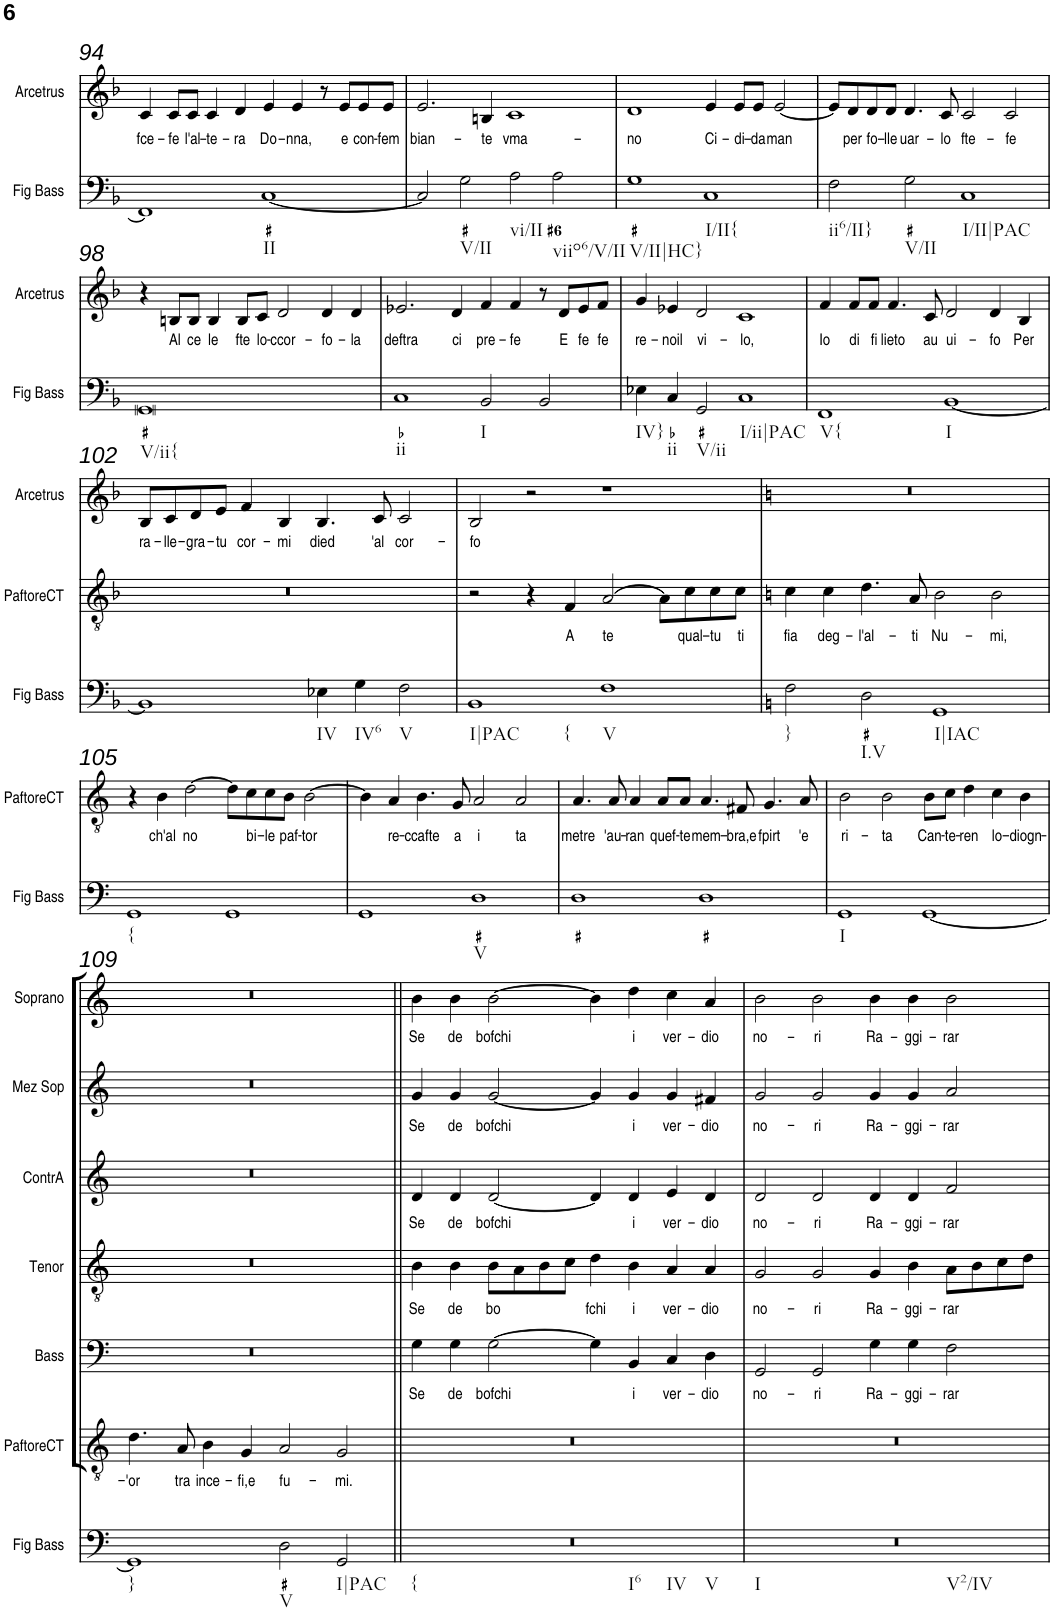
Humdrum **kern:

**kern	**kern	**text	**kern	**text	**kern	**text	**kern	**text	**kern	**text	**kern	**text	**kern	**text
*part8	*part7	*part7	*part6	*part6	*part5	*part5	*part4	*part4	*part3	*part3	*part2	*part2	*part1	*part1
*staff8	*staff7	*staff7	*staff6	*staff6	*staff5	*staff5	*staff4	*staff4	*staff3	*staff3	*staff2	*staff2	*staff1	*staff1
*I"Fig Bass	*I"Paftore del Coro	*	*I"Bass	*	*I"Tenor	*	*I"ContrA	*	*I"Mez Sop	*	*I"Soprano	*	*I"Arcetrus	*
*I'Fig Bass	*	*	*I'Bass	*	*I'Tenor	*	*I'ContrA	*	*I'Mez Sop	*	*I'Soprano	*	*I'Arcetrus	*
!!LO:PB:g=z
*clefF4	*clefGv2	*	*clefF4	*	*clefGv2	*	*clefG2	*	*clefG2	*	*clefG2	*	*clefG2	*
*k[b-]	*k[b-]	*	*k[b-]	*	*k[b-]	*	*k[b-]	*	*k[b-]	*	*k[b-]	*	*k[b-]	*
*M4/2	*M4/2	*	*M4/2	*	*M4/2	*	*M4/2	*	*M4/2	*	*M4/2	*	*M4/2	*
=94	=94	=94	=94	=94	=94	=94	=94	=94	=94	=94	=94	=94	=94	=94
!	!	!	!	!	!	!	!	!	!	!	!	!	!	!LO:LY:b
1FF]	0r	.	0r	.	0r	.	0r	.	0r	.	0r	.	4c/	fce-
!	!	!	!	!	!	!	!	!	!	!	!	!	!	!LO:LY:b
.	.	.	.	.	.	.	.	.	.	.	.	.	8c/L	-fe
!	!	!	!	!	!	!	!	!	!	!	!	!	!	!LO:LY:b
.	.	.	.	.	.	.	.	.	.	.	.	.	8c/J	l'al-
!	!	!	!	!	!	!	!	!	!	!	!	!	!	!LO:LY:b
.	.	.	.	.	.	.	.	.	.	.	.	.	4c/	-te-
!	!	!	!	!	!	!	!	!	!	!	!	!	!	!LO:LY:b
.	.	.	.	.	.	.	.	.	.	.	.	.	4d/	-ra
!LO:TX:b:t=II	!	!	!	!	!	!	!	!	!	!	!	!	!	!
!	!	!	!	!	!	!	!	!	!	!	!	!	!	!LO:LY:b
[1C	.	.	.	.	.	.	.	.	.	.	.	.	4e/	Do-
!	!	!	!	!	!	!	!	!	!	!	!	!	!	!LO:LY:b
.	.	.	.	.	.	.	.	.	.	.	.	.	4e/	-nna,
.	.	.	.	.	.	.	.	.	.	.	.	.	8r	.
!	!	!	!	!	!	!	!	!	!	!	!	!	!	!LO:LY:b
.	.	.	.	.	.	.	.	.	.	.	.	.	8e/L	e
!	!	!	!	!	!	!	!	!	!	!	!	!	!	!LO:LY:b
.	.	.	.	.	.	.	.	.	.	.	.	.	8e/	con-
!	!	!	!	!	!	!	!	!	!	!	!	!	!	!LO:LY:b
.	.	.	.	.	.	.	.	.	.	.	.	.	8e/J	-fem
=95	=95	=95	=95	=95	=95	=95	=95	=95	=95	=95	=95	=95	=95	=95
!	!	!	!	!	!	!	!	!	!	!	!	!	!	!LO:LY:b
2C/]	0r	.	0r	.	0r	.	0r	.	0r	.	0r	.	2.e/	bian-
!LO:TX:b:t=V/II	!	!	!	!	!	!	!	!	!	!	!	!	!	!
2G\	.	.	.	.	.	.	.	.	.	.	.	.	.	.
!	!	!	!	!	!	!	!	!	!	!	!	!	!	!LO:LY:b
.	.	.	.	.	.	.	.	.	.	.	.	.	4Bn/	-te
!LO:TX:b:t=vi/II	!	!	!	!	!	!	!	!	!	!	!	!	!	!
!	!	!	!	!	!	!	!	!	!	!	!	!	!	!LO:LY:b
2A\	.	.	.	.	.	.	.	.	.	.	.	.	1c	vma-
!LO:TX:b:t=viio6/V/II	!	!	!	!	!	!	!	!	!	!	!	!	!	!
2A\	.	.	.	.	.	.	.	.	.	.	.	.	.	.
=96	=96	=96	=96	=96	=96	=96	=96	=96	=96	=96	=96	=96	=96	=96
!LO:TX:b:t=V/II|HC}	!	!	!	!	!	!	!	!	!	!	!	!	!	!
!	!	!	!	!	!	!	!	!	!	!	!	!	!	!LO:LY:b
1G	0r	.	0r	.	0r	.	0r	.	0r	.	0r	.	1d	-no
!LO:TX:b:t=I/II{	!	!	!	!	!	!	!	!	!	!	!	!	!	!
!	!	!	!	!	!	!	!	!	!	!	!	!	!	!LO:LY:b
1C	.	.	.	.	.	.	.	.	.	.	.	.	4e/	Ci-
!	!	!	!	!	!	!	!	!	!	!	!	!	!	!LO:LY:b
.	.	.	.	.	.	.	.	.	.	.	.	.	8e/L	-di-
!	!	!	!	!	!	!	!	!	!	!	!	!	!	!LO:LY:b
.	.	.	.	.	.	.	.	.	.	.	.	.	8e/J	-da
!	!	!	!	!	!	!	!	!	!	!	!	!	!	!LO:LY:b
.	.	.	.	.	.	.	.	.	.	.	.	.	[2e/	man
=97	=97	=97	=97	=97	=97	=97	=97	=97	=97	=97	=97	=97	=97	=97
!LO:TX:b:t=ii6/II}	!	!	!	!	!	!	!	!	!	!	!	!	!	!
2F\	0r	.	0r	.	0r	.	0r	.	0r	.	0r	.	8e/L]	.
!	!	!	!	!	!	!	!	!	!	!	!	!	!	!LO:LY:b
.	.	.	.	.	.	.	.	.	.	.	.	.	8d/	per
!	!	!	!	!	!	!	!	!	!	!	!	!	!	!LO:LY:b
.	.	.	.	.	.	.	.	.	.	.	.	.	8d/	fo-
!	!	!	!	!	!	!	!	!	!	!	!	!	!	!LO:LY:b
.	.	.	.	.	.	.	.	.	.	.	.	.	8d/J	-lle
!LO:TX:b:t=V/II	!	!	!	!	!	!	!	!	!	!	!	!	!	!
!	!	!	!	!	!	!	!	!	!	!	!	!	!	!LO:LY:b
2G\	.	.	.	.	.	.	.	.	.	.	.	.	4.d/	uar-
!	!	!	!	!	!	!	!	!	!	!	!	!	!	!LO:LY:b
.	.	.	.	.	.	.	.	.	.	.	.	.	8c/	-lo
!LO:TX:b:t=I/II|PAC	!	!	!	!	!	!	!	!	!	!	!	!	!	!
!	!	!	!	!	!	!	!	!	!	!	!	!	!	!LO:LY:b
1C	.	.	.	.	.	.	.	.	.	.	.	.	2c/	fte-
!	!	!	!	!	!	!	!	!	!	!	!	!	!	!LO:LY:b
.	.	.	.	.	.	.	.	.	.	.	.	.	2c/	-fe
!!LO:LB:g=z
=98	=98	=98	=98	=98	=98	=98	=98	=98	=98	=98	=98	=98	=98	=98
!LO:TX:b:t=V/ii{	!	!	!	!	!	!	!	!	!	!	!	!	!	!
0GG	0r	.	0r	.	0r	.	0r	.	0r	.	0r	.	4r	.
!	!	!	!	!	!	!	!	!	!	!	!	!	!	!LO:LY:b
.	.	.	.	.	.	.	.	.	.	.	.	.	8Bn/L	Al
!	!	!	!	!	!	!	!	!	!	!	!	!	!	!LO:LY:b
.	.	.	.	.	.	.	.	.	.	.	.	.	8B/J	ce
!	!	!	!	!	!	!	!	!	!	!	!	!	!	!LO:LY:b
.	.	.	.	.	.	.	.	.	.	.	.	.	4B/	le
!	!	!	!	!	!	!	!	!	!	!	!	!	!	!LO:LY:b
.	.	.	.	.	.	.	.	.	.	.	.	.	8B/L	fte
!	!	!	!	!	!	!	!	!	!	!	!	!	!	!LO:LY:b
.	.	.	.	.	.	.	.	.	.	.	.	.	8c/J	lo-
!	!	!	!	!	!	!	!	!	!	!	!	!	!	!LO:LY:b
.	.	.	.	.	.	.	.	.	.	.	.	.	2d/	-ccor-
!	!	!	!	!	!	!	!	!	!	!	!	!	!	!LO:LY:b
.	.	.	.	.	.	.	.	.	.	.	.	.	4d/	-fo-
!	!	!	!	!	!	!	!	!	!	!	!	!	!	!LO:LY:b
.	.	.	.	.	.	.	.	.	.	.	.	.	4d/	-la
=99	=99	=99	=99	=99	=99	=99	=99	=99	=99	=99	=99	=99	=99	=99
!LO:TX:b:t=ii	!	!	!	!	!	!	!	!	!	!	!	!	!	!
!	!	!	!	!	!	!	!	!	!	!	!	!	!	!LO:LY:b
1C	0r	.	0r	.	0r	.	0r	.	0r	.	0r	.	2.e-X/	deftra
!	!	!	!	!	!	!	!	!	!	!	!	!	!	!LO:LY:b
.	.	.	.	.	.	.	.	.	.	.	.	.	4d/	ci
!LO:TX:b:t=I	!	!	!	!	!	!	!	!	!	!	!	!	!	!
!	!	!	!	!	!	!	!	!	!	!	!	!	!	!LO:LY:b
2BB-/	.	.	.	.	.	.	.	.	.	.	.	.	4f/	pre-
!	!	!	!	!	!	!	!	!	!	!	!	!	!	!LO:LY:b
.	.	.	.	.	.	.	.	.	.	.	.	.	4f/	-fe
2BB-/	.	.	.	.	.	.	.	.	.	.	.	.	8r	.
!	!	!	!	!	!	!	!	!	!	!	!	!	!	!LO:LY:b
.	.	.	.	.	.	.	.	.	.	.	.	.	8d/L	E
!	!	!	!	!	!	!	!	!	!	!	!	!	!	!LO:LY:b
.	.	.	.	.	.	.	.	.	.	.	.	.	8e-/	fe
!	!	!	!	!	!	!	!	!	!	!	!	!	!	!LO:LY:b
.	.	.	.	.	.	.	.	.	.	.	.	.	8f/J	fe
=100	=100	=100	=100	=100	=100	=100	=100	=100	=100	=100	=100	=100	=100	=100
!LO:TX:b:t=IV}	!	!	!	!	!	!	!	!	!	!	!	!	!	!
!	!	!	!	!	!	!	!	!	!	!	!	!	!	!LO:LY:b
4E-X\	0r	.	0r	.	0r	.	0r	.	0r	.	0r	.	4g/	re-
!LO:TX:b:t=ii	!	!	!	!	!	!	!	!	!	!	!	!	!	!
!	!	!	!	!	!	!	!	!	!	!	!	!	!	!LO:LY:b
4C/	.	.	.	.	.	.	.	.	.	.	.	.	4e-X/	-noil
!LO:TX:b:t=V/ii	!	!	!	!	!	!	!	!	!	!	!	!	!	!
!	!	!	!	!	!	!	!	!	!	!	!	!	!	!LO:LY:b
2GG/	.	.	.	.	.	.	.	.	.	.	.	.	2d/	vi-
!LO:TX:b:t=I/ii|PAC	!	!	!	!	!	!	!	!	!	!	!	!	!	!
!	!	!	!	!	!	!	!	!	!	!	!	!	!	!LO:LY:b
1C	.	.	.	.	.	.	.	.	.	.	.	.	1c	-lo,
=101	=101	=101	=101	=101	=101	=101	=101	=101	=101	=101	=101	=101	=101	=101
!LO:TX:b:t=V{	!	!	!	!	!	!	!	!	!	!	!	!	!	!
!	!	!	!	!	!	!	!	!	!	!	!	!	!	!LO:LY:b
1FF	0r	.	0r	.	0r	.	0r	.	0r	.	0r	.	4f/	Io
!	!	!	!	!	!	!	!	!	!	!	!	!	!	!LO:LY:b
.	.	.	.	.	.	.	.	.	.	.	.	.	8f/L	di
!	!	!	!	!	!	!	!	!	!	!	!	!	!	!LO:LY:b
.	.	.	.	.	.	.	.	.	.	.	.	.	8f/J	fi
!	!	!	!	!	!	!	!	!	!	!	!	!	!	!LO:LY:b
.	.	.	.	.	.	.	.	.	.	.	.	.	4.f/	lieto
!	!	!	!	!	!	!	!	!	!	!	!	!	!	!LO:LY:b
.	.	.	.	.	.	.	.	.	.	.	.	.	8c/	au
!LO:TX:b:t=I	!	!	!	!	!	!	!	!	!	!	!	!	!	!
!	!	!	!	!	!	!	!	!	!	!	!	!	!	!LO:LY:b
[1BB-	.	.	.	.	.	.	.	.	.	.	.	.	2d/	ui-
!	!	!	!	!	!	!	!	!	!	!	!	!	!	!LO:LY:b
.	.	.	.	.	.	.	.	.	.	.	.	.	4d/	-fo
!	!	!	!	!	!	!	!	!	!	!	!	!	!	!LO:LY:b
.	.	.	.	.	.	.	.	.	.	.	.	.	4B-/	Per
!!LO:LB:g=z
=102	=102	=102	=102	=102	=102	=102	=102	=102	=102	=102	=102	=102	=102	=102
!	!	!	!	!	!	!	!	!	!	!	!	!	!	!LO:LY:b
1BB-]	0r	.	0r	.	0r	.	0r	.	0r	.	0r	.	8B-/L	ra-
!	!	!	!	!	!	!	!	!	!	!	!	!	!	!LO:LY:b
.	.	.	.	.	.	.	.	.	.	.	.	.	8c/	-lle-
!	!	!	!	!	!	!	!	!	!	!	!	!	!	!LO:LY:b
.	.	.	.	.	.	.	.	.	.	.	.	.	8d/	-gra-
!	!	!	!	!	!	!	!	!	!	!	!	!	!	!LO:LY:b
.	.	.	.	.	.	.	.	.	.	.	.	.	8e/J	-tu
!	!	!	!	!	!	!	!	!	!	!	!	!	!	!LO:LY:b
.	.	.	.	.	.	.	.	.	.	.	.	.	4f/	cor-
!	!	!	!	!	!	!	!	!	!	!	!	!	!	!LO:LY:b
.	.	.	.	.	.	.	.	.	.	.	.	.	4B-/	-mi
!LO:TX:b:t=IV	!	!	!	!	!	!	!	!	!	!	!	!	!	!
!	!	!	!	!	!	!	!	!	!	!	!	!	!	!LO:LY:b
4E-X\	.	.	.	.	.	.	.	.	.	.	.	.	4.B-/	died
!LO:TX:b:t=IV6	!	!	!	!	!	!	!	!	!	!	!	!	!	!
4G\	.	.	.	.	.	.	.	.	.	.	.	.	.	.
!	!	!	!	!	!	!	!	!	!	!	!	!	!	!LO:LY:b
.	.	.	.	.	.	.	.	.	.	.	.	.	8c/	'al
!LO:TX:b:t=V	!	!	!	!	!	!	!	!	!	!	!	!	!	!
!	!	!	!	!	!	!	!	!	!	!	!	!	!	!LO:LY:b
2F\	.	.	.	.	.	.	.	.	.	.	.	.	2c/	cor-
=103	=103	=103	=103	=103	=103	=103	=103	=103	=103	=103	=103	=103	=103	=103
!LO:TX:b:t=I|PAC	!	!	!	!	!	!	!	!	!	!	!	!	!	!
!LO:TX:b:t={	!	!	!	!	!	!	!	!	!	!	!	!	!	!
!	!	!	!	!	!	!	!	!	!	!	!	!	!	!LO:LY:b
1BB-	2r	.	0r	.	0r	.	0r	.	0r	.	0r	.	2B-/	-fo
.	4r	.	.	.	.	.	.	.	.	.	.	.	2r	.
!	!	!LO:LY:b	!	!	!	!	!	!	!	!	!	!	!	!
.	4F/	A	.	.	.	.	.	.	.	.	.	.	.	.
!LO:TX:b:t=V	!	!	!	!	!	!	!	!	!	!	!	!	!	!
!	!	!LO:LY:b	!	!	!	!	!	!	!	!	!	!	!	!
1F	[2A/	te	.	.	.	.	.	.	.	.	.	.	1r	.
.	8A\L]	.	.	.	.	.	.	.	.	.	.	.	.	.
!	!	!LO:LY:b	!	!	!	!	!	!	!	!	!	!	!	!
.	8c\	qual-	.	.	.	.	.	.	.	.	.	.	.	.
!	!	!LO:LY:b	!	!	!	!	!	!	!	!	!	!	!	!
.	8c\	-tu	.	.	.	.	.	.	.	.	.	.	.	.
!	!	!LO:LY:b	!	!	!	!	!	!	!	!	!	!	!	!
.	8c\J	ti	.	.	.	.	.	.	.	.	.	.	.	.
=104	=104	=104	=104	=104	=104	=104	=104	=104	=104	=104	=104	=104	=104	=104
*k[]	*k[]	*	*k[]	*	*k[]	*	*k[]	*	*k[]	*	*k[]	*	*k[]	*
!LO:TX:b:t=}	!	!	!	!	!	!	!	!	!	!	!	!	!	!
!	!	!LO:LY:b	!	!	!	!	!	!	!	!	!	!	!	!
2F\	4c\	fia	0r	.	0r	.	0r	.	0r	.	0r	.	0r	.
!	!	!LO:LY:b	!	!	!	!	!	!	!	!	!	!	!	!
.	4c\	deg-	.	.	.	.	.	.	.	.	.	.	.	.
!LO:TX:b:t=I.V	!	!	!	!	!	!	!	!	!	!	!	!	!	!
!	!	!LO:LY:b	!	!	!	!	!	!	!	!	!	!	!	!
2D\	4.d\	-l'al-	.	.	.	.	.	.	.	.	.	.	.	.
!	!	!LO:LY:b	!	!	!	!	!	!	!	!	!	!	!	!
.	8A/	-ti	.	.	.	.	.	.	.	.	.	.	.	.
!LO:TX:b:t=I|IAC	!	!	!	!	!	!	!	!	!	!	!	!	!	!
!	!	!LO:LY:b	!	!	!	!	!	!	!	!	!	!	!	!
1GG	2B\	Nu-	.	.	.	.	.	.	.	.	.	.	.	.
!	!	!LO:LY:b	!	!	!	!	!	!	!	!	!	!	!	!
.	2B\	-mi,	.	.	.	.	.	.	.	.	.	.	.	.
!!LO:LB:g=z
=105	=105	=105	=105	=105	=105	=105	=105	=105	=105	=105	=105	=105	=105	=105
!LO:TX:b:t={	!	!	!	!	!	!	!	!	!	!	!	!	!	!
1GG	4r	.	0r	.	0r	.	0r	.	0r	.	0r	.	0r	.
!	!	!LO:LY:b	!	!	!	!	!	!	!	!	!	!	!	!
.	4B\	ch'al	.	.	.	.	.	.	.	.	.	.	.	.
!	!	!LO:LY:b	!	!	!	!	!	!	!	!	!	!	!	!
.	[2d\	no	.	.	.	.	.	.	.	.	.	.	.	.
1GG	8d\L]	.	.	.	.	.	.	.	.	.	.	.	.	.
!	!	!LO:LY:b	!	!	!	!	!	!	!	!	!	!	!	!
.	8c\	bi-	.	.	.	.	.	.	.	.	.	.	.	.
!	!	!LO:LY:b	!	!	!	!	!	!	!	!	!	!	!	!
.	8c\	-le	.	.	.	.	.	.	.	.	.	.	.	.
!	!	!LO:LY:b	!	!	!	!	!	!	!	!	!	!	!	!
.	8B\J	paf-	.	.	.	.	.	.	.	.	.	.	.	.
!	!	!LO:LY:b	!	!	!	!	!	!	!	!	!	!	!	!
.	[2B\	-tor	.	.	.	.	.	.	.	.	.	.	.	.
=106	=106	=106	=106	=106	=106	=106	=106	=106	=106	=106	=106	=106	=106	=106
1GG	4B\]	.	0r	.	0r	.	0r	.	0r	.	0r	.	0r	.
!	!	!LO:LY:b	!	!	!	!	!	!	!	!	!	!	!	!
.	4A/	re-	.	.	.	.	.	.	.	.	.	.	.	.
!	!	!LO:LY:b	!	!	!	!	!	!	!	!	!	!	!	!
.	4.B\	-ccafte	.	.	.	.	.	.	.	.	.	.	.	.
!	!	!LO:LY:b	!	!	!	!	!	!	!	!	!	!	!	!
.	8G/	a	.	.	.	.	.	.	.	.	.	.	.	.
!LO:TX:b:t=V	!	!	!	!	!	!	!	!	!	!	!	!	!	!
!	!	!LO:LY:b	!	!	!	!	!	!	!	!	!	!	!	!
1D	2A/	i	.	.	.	.	.	.	.	.	.	.	.	.
!	!	!LO:LY:b	!	!	!	!	!	!	!	!	!	!	!	!
.	2A/	ta	.	.	.	.	.	.	.	.	.	.	.	.
=107	=107	=107	=107	=107	=107	=107	=107	=107	=107	=107	=107	=107	=107	=107
!	!	!LO:LY:b	!	!	!	!	!	!	!	!	!	!	!	!
1D	4.A/	metre	0r	.	0r	.	0r	.	0r	.	0r	.	0r	.
!	!	!LO:LY:b	!	!	!	!	!	!	!	!	!	!	!	!
.	8A/	'au-	.	.	.	.	.	.	.	.	.	.	.	.
!	!	!LO:LY:b	!	!	!	!	!	!	!	!	!	!	!	!
.	4A/	-ran	.	.	.	.	.	.	.	.	.	.	.	.
!	!	!LO:LY:b	!	!	!	!	!	!	!	!	!	!	!	!
.	8A/L	quef-	.	.	.	.	.	.	.	.	.	.	.	.
!	!	!LO:LY:b	!	!	!	!	!	!	!	!	!	!	!	!
.	8A/J	-te	.	.	.	.	.	.	.	.	.	.	.	.
!	!	!LO:LY:b	!	!	!	!	!	!	!	!	!	!	!	!
1D	4.A/	mem-	.	.	.	.	.	.	.	.	.	.	.	.
!	!	!LO:LY:b	!	!	!	!	!	!	!	!	!	!	!	!
.	8F#X/	-bra,e	.	.	.	.	.	.	.	.	.	.	.	.
!	!	!LO:LY:b	!	!	!	!	!	!	!	!	!	!	!	!
.	4.G/	fpirt	.	.	.	.	.	.	.	.	.	.	.	.
!	!	!LO:LY:b	!	!	!	!	!	!	!	!	!	!	!	!
.	8A/	'e	.	.	.	.	.	.	.	.	.	.	.	.
=108	=108	=108	=108	=108	=108	=108	=108	=108	=108	=108	=108	=108	=108	=108
!LO:TX:b:t=I	!	!	!	!	!	!	!	!	!	!	!	!	!	!
!	!	!LO:LY:b	!	!	!	!	!	!	!	!	!	!	!	!
1GG	2B\	ri-	0r	.	0r	.	0r	.	0r	.	0r	.	0r	.
!	!	!LO:LY:b	!	!	!	!	!	!	!	!	!	!	!	!
.	2B\	-ta	.	.	.	.	.	.	.	.	.	.	.	.
!	!	!LO:LY:b	!	!	!	!	!	!	!	!	!	!	!	!
[1GG	8B\L	Can-	.	.	.	.	.	.	.	.	.	.	.	.
!	!	!LO:LY:b	!	!	!	!	!	!	!	!	!	!	!	!
.	8c\J	-te-	.	.	.	.	.	.	.	.	.	.	.	.
!	!	!LO:LY:b	!	!	!	!	!	!	!	!	!	!	!	!
.	4d\	-ren	.	.	.	.	.	.	.	.	.	.	.	.
!	!	!LO:LY:b	!	!	!	!	!	!	!	!	!	!	!	!
.	4c\	lo-	.	.	.	.	.	.	.	.	.	.	.	.
!	!	!LO:LY:b	!	!	!	!	!	!	!	!	!	!	!	!
.	4B\	-diogn-	.	.	.	.	.	.	.	.	.	.	.	.
!!LO:LB:g=z
=109	=109	=109	=109	=109	=109	=109	=109	=109	=109	=109	=109	=109	=109	=109
!LO:TX:b:t=}	!	!	!	!	!	!	!	!	!	!	!	!	!	!
!	!	!LO:LY:b	!	!	!	!	!	!	!	!	!	!	!	!
1GG]	4.d\	-'or	0r	.	0r	.	0r	.	0r	.	0r	.	0r	.
!	!	!LO:LY:b	!	!	!	!	!	!	!	!	!	!	!	!
.	8A/	tra	.	.	.	.	.	.	.	.	.	.	.	.
!	!	!LO:LY:b	!	!	!	!	!	!	!	!	!	!	!	!
.	4B\	ince-	.	.	.	.	.	.	.	.	.	.	.	.
!	!	!LO:LY:b	!	!	!	!	!	!	!	!	!	!	!	!
.	4G/	-fi,e	.	.	.	.	.	.	.	.	.	.	.	.
!LO:TX:b:t=V	!	!	!	!	!	!	!	!	!	!	!	!	!	!
!	!	!LO:LY:b	!	!	!	!	!	!	!	!	!	!	!	!
2D\	2A/	fu-	.	.	.	.	.	.	.	.	.	.	.	.
!LO:TX:b:t=I|PAC	!	!	!	!	!	!	!	!	!	!	!	!	!	!
!	!	!LO:LY:b	!	!	!	!	!	!	!	!	!	!	!	!
2GG/	2G/	-mi.	.	.	.	.	.	.	.	.	.	.	.	.
=110||	=110||	=110||	=110||	=110||	=110||	=110||	=110||	=110||	=110||	=110||	=110||	=110||	=110||	=110||
!LO:TX:b:t={	!	!	!	!	!	!	!	!	!	!	!	!	!	!
!LO:TX:b:t=I6	!	!	!	!	!	!	!	!	!	!	!	!	!	!
!LO:TX:b:t=IV	!	!	!	!	!	!	!	!	!	!	!	!	!	!
!LO:TX:b:t=V	!	!	!	!	!	!	!	!	!	!	!	!	!	!
!	!	!	!	!LO:LY:b	!	!LO:LY:b	!	!LO:LY:b	!	!LO:LY:b	!	!LO:LY:b	!	!
0r	0r	.	4G\	Se	4B\	Se	4d/	Se	4g/	Se	4b\	Se	0r	.
!	!	!	!	!LO:LY:b	!	!LO:LY:b	!	!LO:LY:b	!	!LO:LY:b	!	!LO:LY:b	!	!
.	.	.	4G\	de	4B\	de	4d/	de	4g/	de	4b\	de	.	.
!	!	!	!	!LO:LY:b	!	!LO:LY:b	!	!LO:LY:b	!	!LO:LY:b	!	!LO:LY:b	!	!
.	.	.	[2G\	bofchi	8B\L	bo	[2d/	bofchi	[2g/	bofchi	[2b\	bofchi	.	.
.	.	.	.	.	8A\	.	.	.	.	.	.	.	.	.
.	.	.	.	.	8B\	.	.	.	.	.	.	.	.	.
.	.	.	.	.	8c\J	.	.	.	.	.	.	.	.	.
!	!	!	!	!	!	!LO:LY:b	!	!	!	!	!	!	!	!
.	.	.	4G\]	.	4d\	fchi	4d/]	.	4g/]	.	4b\]	.	.	.
!	!	!	!	!LO:LY:b	!	!LO:LY:b	!	!LO:LY:b	!	!LO:LY:b	!	!LO:LY:b	!	!
.	.	.	4BB/	i	4B\	i	4d/	i	4g/	i	4dd\	i	.	.
!	!	!	!	!LO:LY:b	!	!LO:LY:b	!	!LO:LY:b	!	!LO:LY:b	!	!LO:LY:b	!	!
.	.	.	4C/	ver-	4A/	ver-	4e/	ver-	4g/	ver-	4cc\	ver-	.	.
!	!	!	!	!LO:LY:b	!	!LO:LY:b	!	!LO:LY:b	!	!LO:LY:b	!	!LO:LY:b	!	!
.	.	.	4D\	-dio	4A/	-dio	4d/	-dio	4f#X/	-dio	4a/	-dio	.	.
=111	=111	=111	=111	=111	=111	=111	=111	=111	=111	=111	=111	=111	=111	=111
!LO:TX:b:t=I	!	!	!	!	!	!	!	!	!	!	!	!	!	!
!LO:TX:b:t=V2/IV	!	!	!	!	!	!	!	!	!	!	!	!	!	!
!	!	!	!	!LO:LY:b	!	!LO:LY:b	!	!LO:LY:b	!	!LO:LY:b	!	!LO:LY:b	!	!
0r	0r	.	2GG/	no-	2G/	no-	2d/	no-	2g/	no-	2b\	no-	0r	.
!	!	!	!	!LO:LY:b	!	!LO:LY:b	!	!LO:LY:b	!	!LO:LY:b	!	!LO:LY:b	!	!
.	.	.	2GG/	-ri	2G/	-ri	2d/	-ri	2g/	-ri	2b\	-ri	.	.
!	!	!	!	!LO:LY:b	!	!LO:LY:b	!	!LO:LY:b	!	!LO:LY:b	!	!LO:LY:b	!	!
.	.	.	4G\	Ra-	4G/	Ra-	4d/	Ra-	4g/	Ra-	4b\	Ra-	.	.
!	!	!	!	!LO:LY:b	!	!LO:LY:b	!	!LO:LY:b	!	!LO:LY:b	!	!LO:LY:b	!	!
.	.	.	4G\	-ggi-	4B\	-ggi-	4d/	-ggi-	4g/	-ggi-	4b\	-ggi-	.	.
!	!	!	!	!LO:LY:b	!	!LO:LY:b	!	!LO:LY:b	!	!LO:LY:b	!	!LO:LY:b	!	!
.	.	.	2F\	-rar	8A\L	-rar	2f/	-rar	2a/	-rar	2b\	-rar	.	.
.	.	.	.	.	8B\	.	.	.	.	.	.	.	.	.
.	.	.	.	.	8c\	.	.	.	.	.	.	.	.	.
.	.	.	.	.	8d\J	.	.	.	.	.	.	.	.	.
=	=	=	=	=	=	=	=	=	=	=	=	=	=	=
*-	*-	*-	*-	*-	*-	*-	*-	*-	*-	*-	*-	*-	*-	*-
